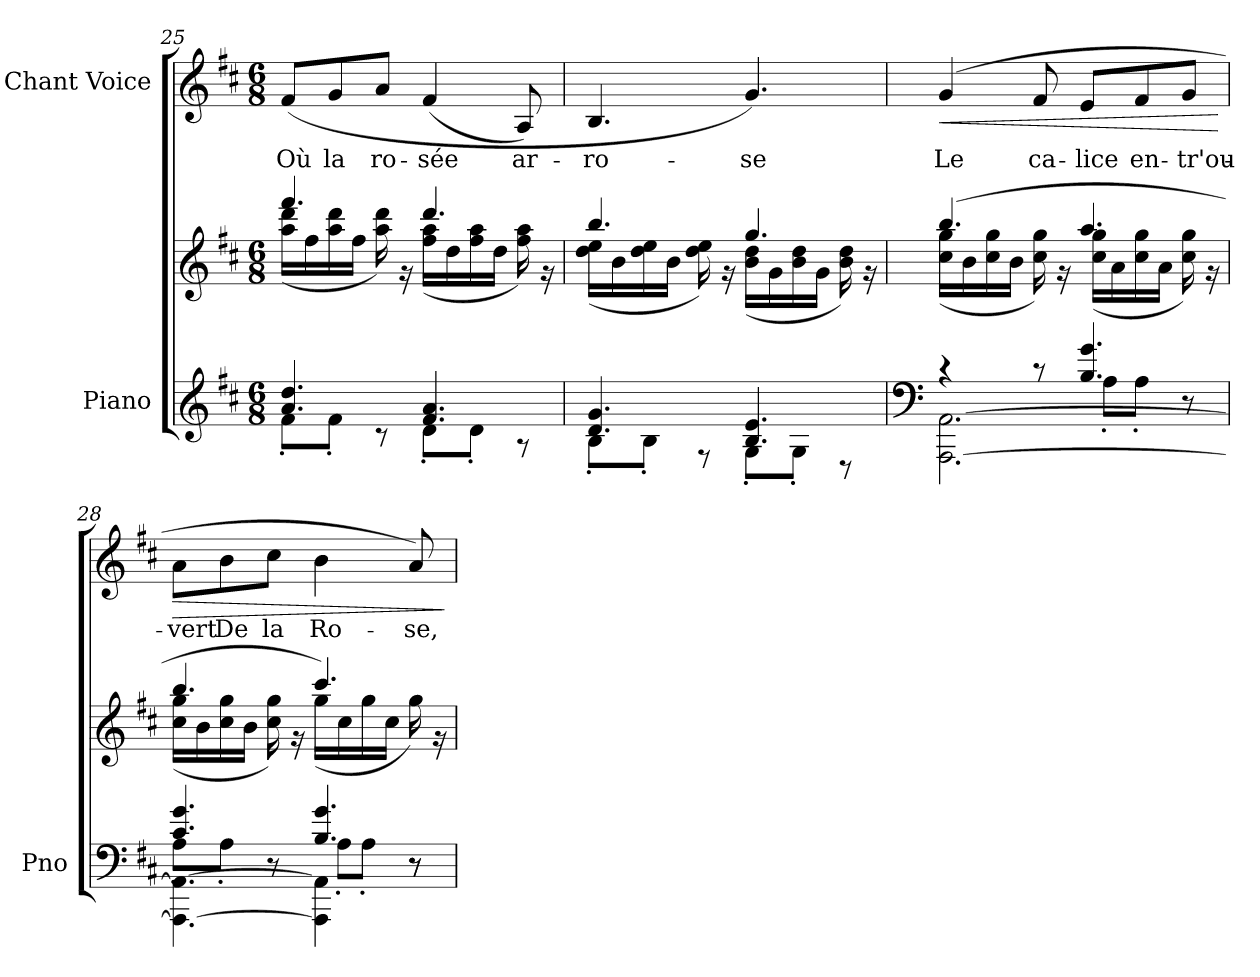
**kern	**kern	**dynam	**kern	**text	**dynam
*part2	*part2	*part2	*part1	*part1	*part1
*staff3	*staff2	*staff2/3	*staff1	*staff1	*staff1
*I"Piano	*	*	*I"Chant Voice	*	*
*I'Pno	*	*	*	*	*
!!LO:LB:g=z
*clefG2	*clefG2	*	*clefG2	*	*
*k[f#c#]	*k[f#c#]	*	*k[f#c#]	*	*
*M6/8	*M6/8	*	*M6/8	*	*
=25	=25	=25	=25	=25	=25
*^	*^	*	*	*	*
!	!	!	!	!	!	!LO:LY:b	!
4.a/ 4.dd/	8f#'\L	4.fff#/	(>16aa\ 16ddd\LL	.	(8f#/L	Où	.
.	.	.	16ff#\	.	.	.	.
!	!	!	!	!	!	!LO:LY:b	!
.	8f#'\J	.	16aa\ 16ddd\	.	8g/	la	.
.	.	.	16ff#\JJ	.	.	.	.
!	!	!	!	!	!	!LO:LY:b	!
.	8r	.	16aa\ 16ddd\)	.	8a/J	ro-	.
.	.	.	16r	.	.	.	.
!	!	!	!	!	!	!LO:LY:b	!
4.f#/ 4.a/	8d'\L	4.ddd/	(>16ff#\ 16aa\LL	.	(4f#/	-sée	.
.	.	.	16dd\	.	.	.	.
.	8d'\J	.	16ff#\ 16aa\	.	.	.	.
.	.	.	16dd\JJ	.	.	.	.
!	!	!	!	!	!	!LO:LY:b	!
.	8r	.	16ff#\ 16aa\)	.	8A/)	ar-	.
.	.	.	16r	.	.	.	.
=26	=26	=26	=26	=26	=26	=26	=26
!	!	!	!	!	!	!LO:LY:b	!
4.d/ 4.g/	8B'\L	4.bb/	(>16dd\ 16ee\LL	.	4.B/	-ro-	.
.	.	.	16b\	.	.	.	.
.	8B'\J	.	16dd\ 16ee\	.	.	.	.
.	.	.	16b\JJ	.	.	.	.
.	8r	.	16dd\ 16ee\)	.	.	.	.
.	.	.	16r	.	.	.	.
!	!	!	!	!	!	!LO:LY:b	!
4.B/ 4.e/	8G'\L	4.gg/	(>16b\ 16dd\LL	.	4.g/)	-se	.
.	.	.	16g\	.	.	.	.
.	8G'\J	.	16b\ 16dd\	.	.	.	.
.	.	.	16g\JJ	.	.	.	.
.	8r	.	16b\ 16dd\)	.	.	.	.
.	.	.	16r	.	.	.	.
*v	*v	*	*	*	*	*	*
!!LO:PB:g=z
=27	=27	=27	=27	=27	=27	=27
*clefF4	*	*	*	*	*	*
*^	*	*	*	*	*	*
*	*^	*	*	*	*	*	*
!	!	!	!	!	!LO:DY:b	!	!LO:LY:b	!LO:HP:b
!	!	!	!	!	!LO:DY:n=1:b	!	!	!
4r	4ryy	[2.AAA\ [2.AA\	(4.bb/	(>16cc#\ 16gg\LL	other-dynamics pp	(4g/	Le	<
.	.	.	.	16b\	.	.	.	.
.	.	.	.	16cc#\ 16gg\	.	.	.	.
.	.	.	.	16b\JJ	.	.	.	.
!	!	!	!	!	!	!	!LO:LY:b	!
8r	8ryy	.	.	16cc#\ 16gg\)	.	8f#/	ca-	.
.	.	.	.	16r	.	.	.	.
!	!	!	!	!	!	!	!LO:LY:b	!
4.B/ 4.g/	8A'\L	.	4.aa/	(>16cc#\ 16gg\LL	.	8e/L	-lice	.
.	.	.	.	16a\	.	.	.	.
!	!	!	!	!	!	!	!LO:LY:b	!
.	8A'\J	.	.	16cc#\ 16gg\	.	8f#/	en-	.
.	.	.	.	16a\JJ	.	.	.	.
!	!	!	!	!	!	!	!LO:LY:b	!
.	8r	.	.	16cc#\ 16gg\)	.	8g/J	-tr'ou-	.
.	.	.	.	16r	.	.	.	.
*v	*v	*v	*	*	*	*	*	*
*	*v	*v	*	*	*	*
.	.	.	.	.	[
=28	=28	=28	=28	=28	=28
*^	*^	*	*	*	*
*	*^	*	*	*	*	*	*
!	!	!	!	!	!	!	!LO:LY:b	!LO:HP:b
4.c#/ 4.g/	8A'\L	4.AAA\_ 4.AA\_	4.bb/	(>16cc#\ 16gg\LL	.	8a\L	-vert	>
.	.	.	.	16b\	.	.	.	.
!	!	!	!	!	!	!	!LO:LY:b	!
.	8A'\J	.	.	16cc#\ 16gg\	.	8b\	De	.
.	.	.	.	16b\JJ	.	.	.	.
!	!	!	!	!	!	!	!LO:LY:b	!
.	8r	.	.	16cc#\ 16gg\)	.	8cc#\J	la	.
.	.	.	.	16r	.	.	.	.
!	!	!	!	!	!	!	!LO:LY:b	!
4.B/ 4.g/	8A'\L	4AAA\] 4AA\]	4.ccc#/)	(>16gg\LL	.	4b\	Ro-	.
.	.	.	.	16cc#\	.	.	.	.
.	8A'\J	.	.	16gg\	.	.	.	.
.	.	.	.	16cc#\JJ	.	.	.	.
!	!	!	!	!	!	!	!LO:LY:b	!
.	8r	8r	.	16gg\)	.	8a/)	-se,	.
.	.	.	.	16r	.	.	.	.
*v	*v	*v	*	*	*	*	*	*
*	*v	*v	*	*	*	*
.	.	.	.	.	]
=	=	=	=	=	=
*-	*-	*-	*-	*-	*-
